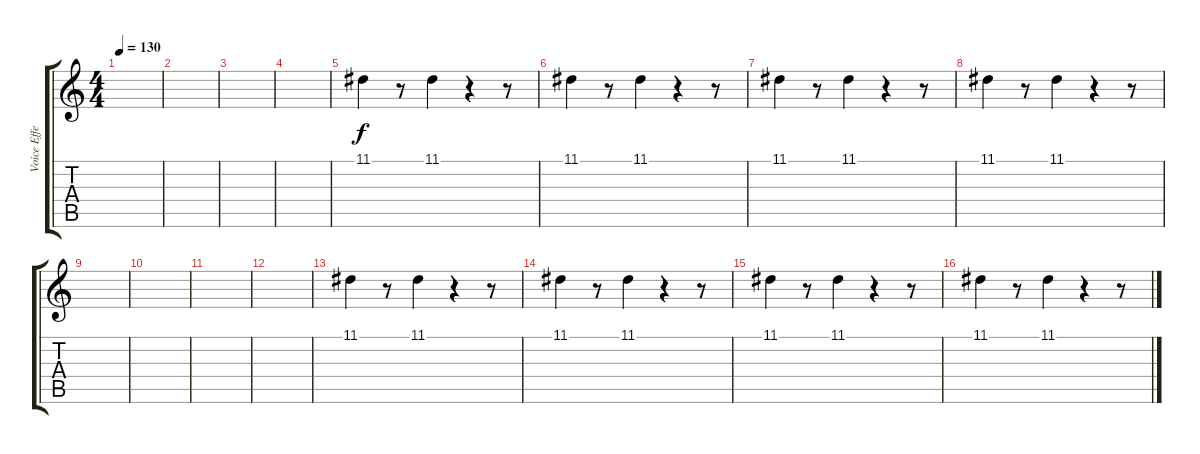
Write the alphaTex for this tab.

\track ("Voice Effect" "Voice Effe") {instrument lead6voice}
\staff {score tabs}
\tuning (E4 B3 G3 D3 A2 E2) {hide}
\ts (4 4)
\tempo 130
\clef g2
\ks c
|
|
|
|
11.1.4 r.8 11.1.4 r.4 r.8 |
11.1.4 r.8 11.1.4 r.4 r.8 |
11.1.4 r.8 11.1.4 r.4 r.8 |
11.1.4 r.8 11.1.4 r.4 r.8 |
|
|
|
|
11.1.4 r.8 11.1.4 r.4 r.8 |
11.1.4 r.8 11.1.4 r.4 r.8 |
11.1.4 r.8 11.1.4 r.4 r.8 |
11.1.4 r.8 11.1.4 r.4 r.8
